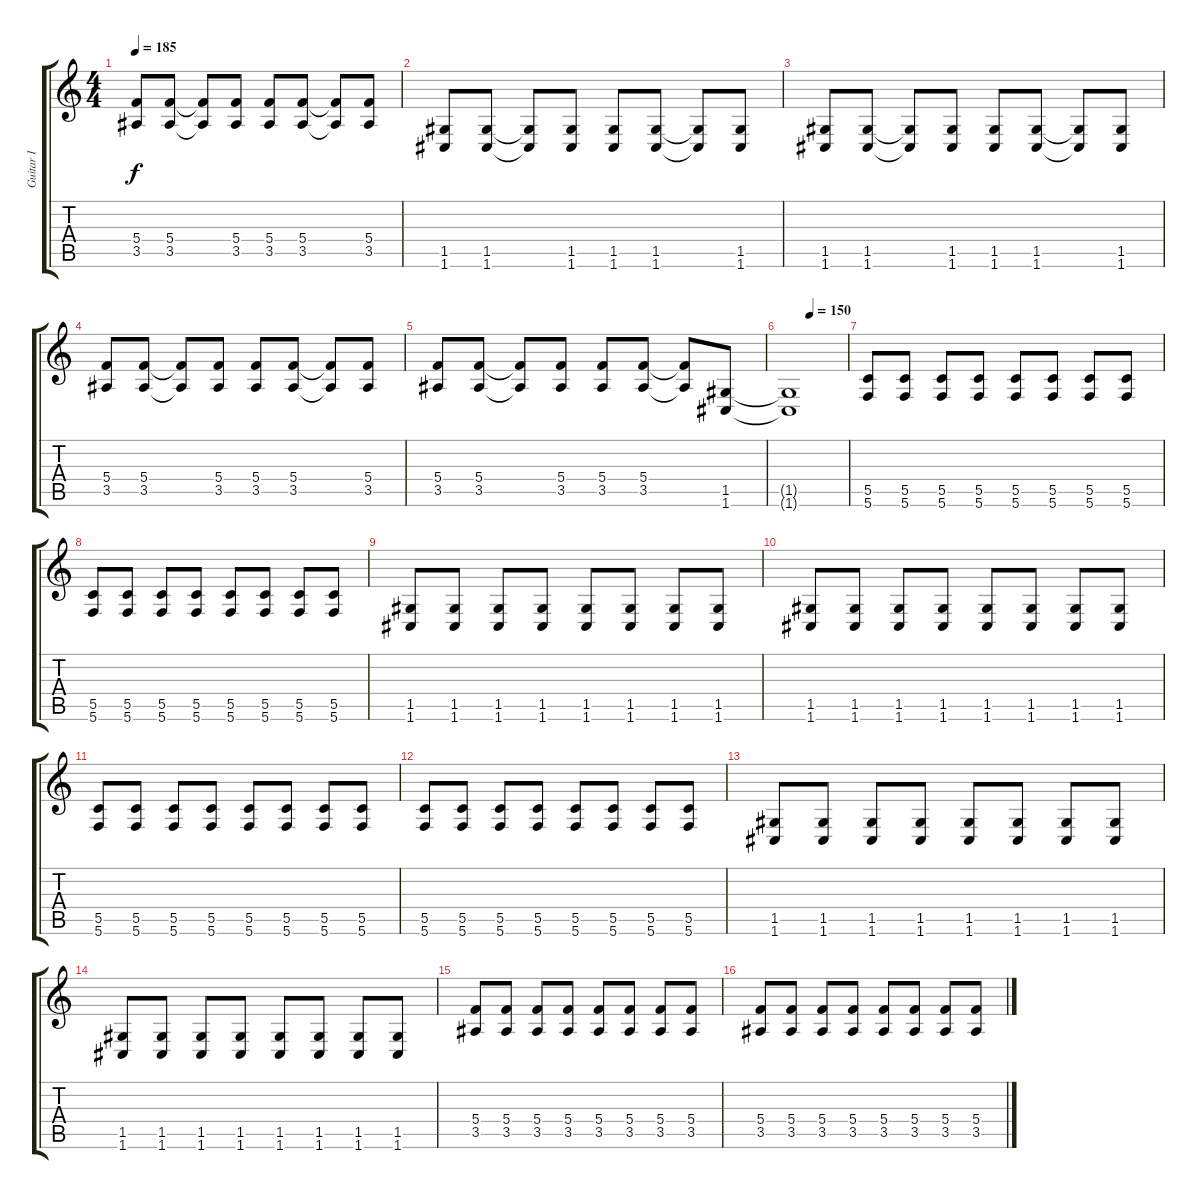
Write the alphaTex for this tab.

\track ("Guitar I" "Guitar I") {instrument overdrivenguitar}
\staff {score tabs}
\tuning (D4 A3 F3 C3 G2 C2) {hide}
\ts (4 4)
\tempo 185
\clef g2
\ks c
(5.4 3.5).8{dy f} (5.4 3.5).8 (5.4{t} 3.5{t}).8 (5.4 3.5).8 (5.4 3.5).8 (5.4 3.5).8 (5.4{t} 3.5{t}).8 (5.4 3.5).8 |
(1.5 1.6).8 (1.5 1.6).8 (1.5{t} 1.6{t}).8 (1.5 1.6).8 (1.5 1.6).8 (1.5 1.6).8 (1.5{t} 1.6{t}).8 (1.5 1.6).8 |
(1.5 1.6).8 (1.5 1.6).8 (1.5{t} 1.6{t}).8 (1.5 1.6).8 (1.5 1.6).8 (1.5 1.6).8 (1.5{t} 1.6{t}).8 (1.5 1.6).8 |
(5.4 3.5).8 (5.4 3.5).8 (5.4{t} 3.5{t}).8 (5.4 3.5).8 (5.4 3.5).8 (5.4 3.5).8 (5.4{t} 3.5{t}).8 (5.4 3.5).8 |
(5.4 3.5).8 (5.4 3.5).8 (5.4{t} 3.5{t}).8 (5.4 3.5).8 (5.4 3.5).8 (5.4 3.5).8 (5.4{t} 3.5{t}).8 (1.5 1.6).8 |
\tempo (150 0.375)
(1.5{t} 1.6{t}).1 |
(5.5 5.6).8 (5.5 5.6).8 (5.5 5.6).8 (5.5 5.6).8 (5.5 5.6).8 (5.5 5.6).8 (5.5 5.6).8 (5.5 5.6).8 |
(5.5 5.6).8 (5.5 5.6).8 (5.5 5.6).8 (5.5 5.6).8 (5.5 5.6).8 (5.5 5.6).8 (5.5 5.6).8 (5.5 5.6).8 |
(1.5 1.6).8 (1.5 1.6).8 (1.5 1.6).8 (1.5 1.6).8 (1.5 1.6).8 (1.5 1.6).8 (1.5 1.6).8 (1.5 1.6).8 |
(1.5 1.6).8 (1.5 1.6).8 (1.5 1.6).8 (1.5 1.6).8 (1.5 1.6).8 (1.5 1.6).8 (1.5 1.6).8 (1.5 1.6).8 |
(5.5 5.6).8 (5.5 5.6).8 (5.5 5.6).8 (5.5 5.6).8 (5.5 5.6).8 (5.5 5.6).8 (5.5 5.6).8 (5.5 5.6).8 |
(5.5 5.6).8 (5.5 5.6).8 (5.5 5.6).8 (5.5 5.6).8 (5.5 5.6).8 (5.5 5.6).8 (5.5 5.6).8 (5.5 5.6).8 |
(1.5 1.6).8 (1.5 1.6).8 (1.5 1.6).8 (1.5 1.6).8 (1.5 1.6).8 (1.5 1.6).8 (1.5 1.6).8 (1.5 1.6).8 |
(1.5 1.6).8 (1.5 1.6).8 (1.5 1.6).8 (1.5 1.6).8 (1.5 1.6).8 (1.5 1.6).8 (1.5 1.6).8 (1.5 1.6).8 |
(5.4 3.5).8 (5.4 3.5).8 (5.4 3.5).8 (5.4 3.5).8 (5.4 3.5).8 (5.4 3.5).8 (5.4 3.5).8 (5.4 3.5).8 |
(5.4 3.5).8 (5.4 3.5).8 (5.4 3.5).8 (5.4 3.5).8 (5.4 3.5).8 (5.4 3.5).8 (5.4 3.5).8 (5.4 3.5).8
